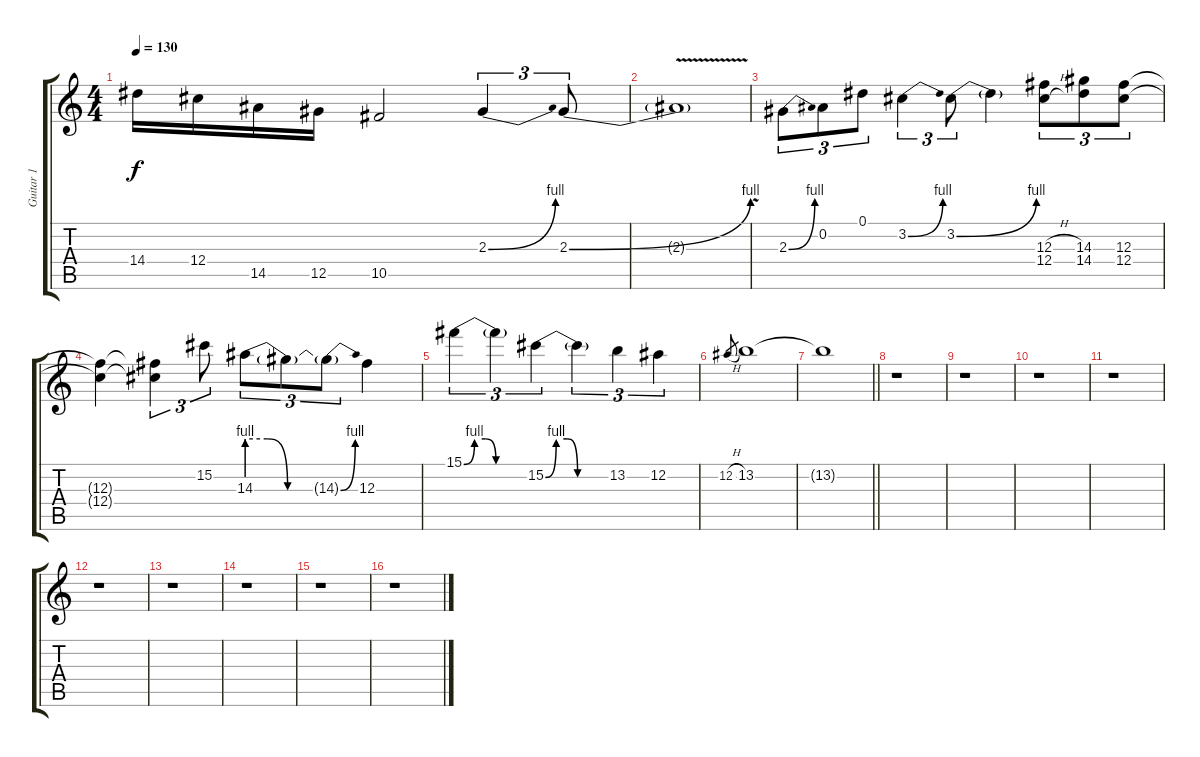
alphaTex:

\track ("Guitar 1" "Guitar 1") {instrument overdrivenguitar}
\staff {score tabs}
\tuning (Eb4 Bb3 Gb3 Db3 Ab2 Eb2) {hide}
\ts (4 4)
\tempo 130
\clef g2
\ks c
14.4.16{dy f} 12.4.16 14.5.16 12.5.16 10.5.2 2.3{be (bend 0 0 60 4)}.4{tu (3 2)} 2.3{be (bend 0 0 60 4)}.8{tu (3 2)} |
2.3{v t}.1 |
2.3{be (bend 0 0 60 4)}.8{tu (3 2)} 0.2.8{tu (3 2)} 0.1.8{tu (3 2)} 3.2{be (bend 0 0 60 4)}.4{tu (3 2)} 3.2{be (bend 0 0 60 4)}.8{tu (3 2)} 3.2{t}.4 (12.3{h} 12.4{h}).8{tu (3 2)} (14.3 14.4).8{tu (3 2)} (12.3 12.4).8{tu (3 2)} |
(12.3{t} 12.4{t}).4 (12.3{t} 12.4{t}).4{tu (3 2)} 15.2.8{tu (3 2)} 14.3{be (custom 0 4 15 4 30 0 60 0)}.8{tu (3 2)} 14.3{t}.8{tu (3 2)} 14.3{be (bend 0 0 60 4) t}.8{tu (3 2)} 12.3.4 |
15.1{be (custom 0 0 10 4 20 4 30 0 60 0)}.4{tu (3 2)} 15.1{t}.4{tu (3 2)} 15.2{be (custom 0 0 10 4 20 4 30 0 60 0)}.4{tu (3 2)} 15.2{t}.4{tu (3 2)} 13.2.4{tu (3 2)} 12.2.4{tu (3 2)} |
12.2{h}.8{gr} 13.2.1 |
\barLineRight lightlight
13.2{t}.1 |
r.1 |
r.1 |
r.1 |
r.1 |
r.1 |
r.1 |
r.1 |
r.1 |
r.1
